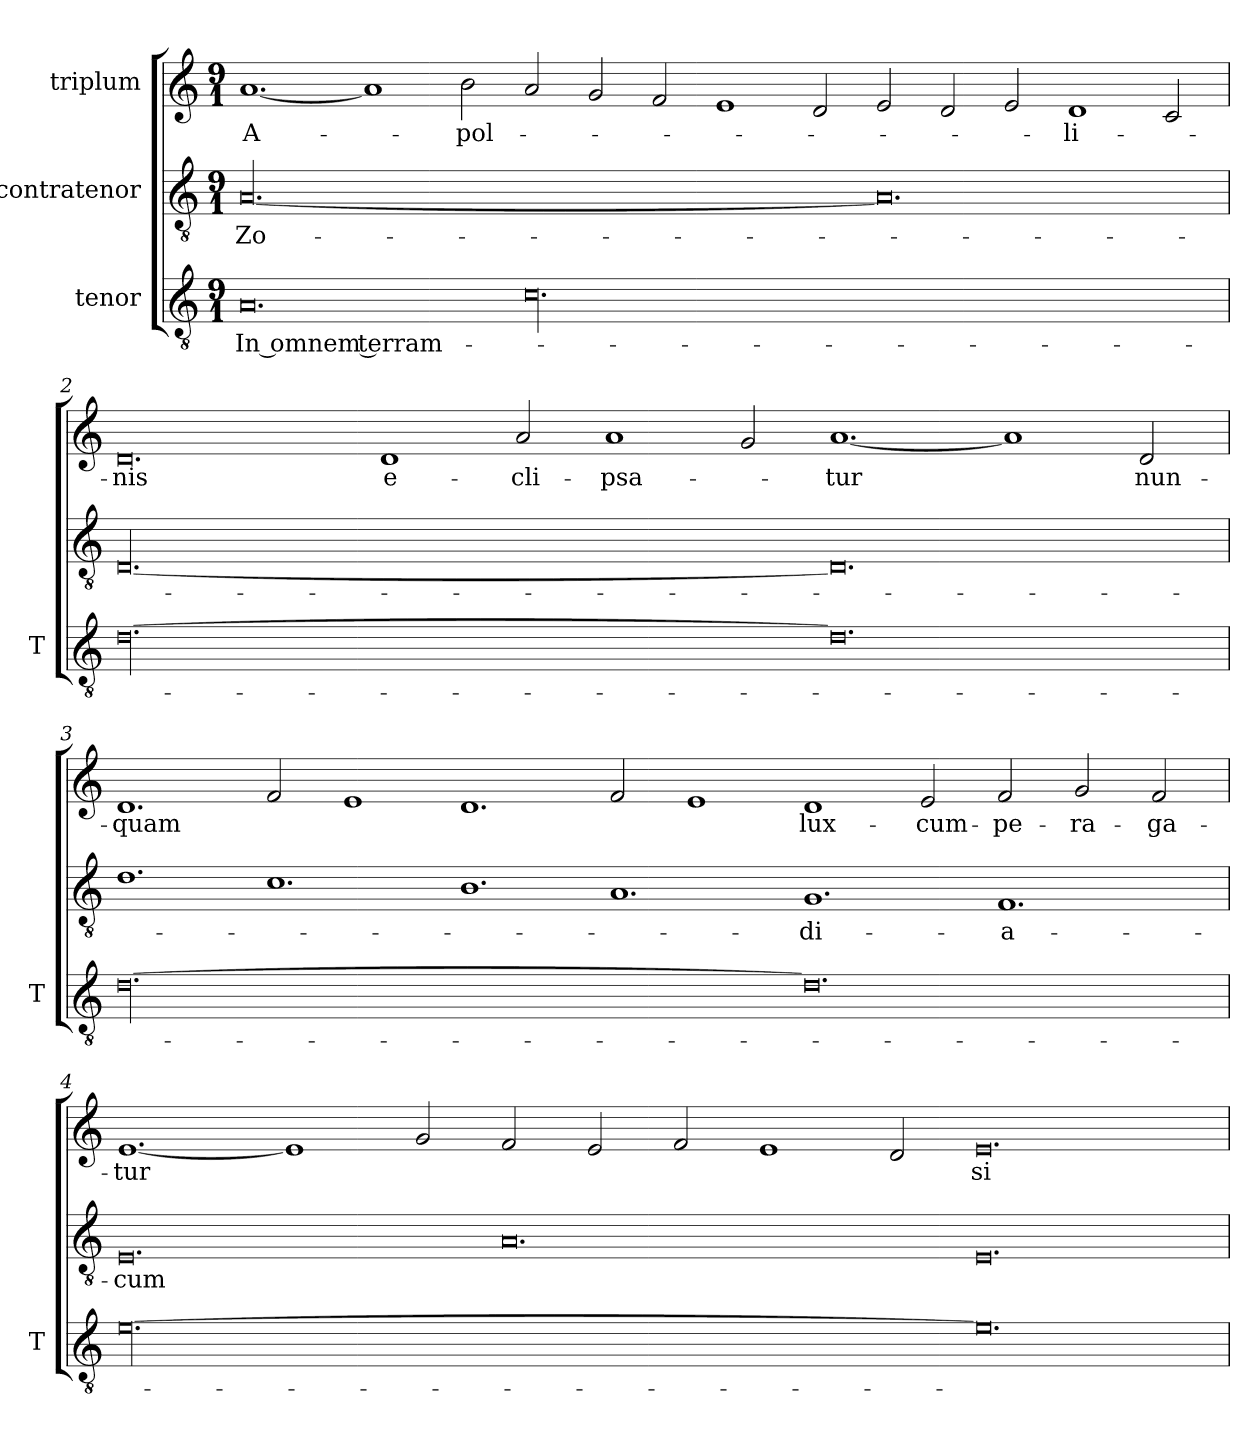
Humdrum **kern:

**kern	**text	**kern	**text	**kern	**text
*part3	*part3	*part2	*part2	*part1	*part1
*staff3	*staff3	*staff2	*staff2	*staff1	*staff1
*I"tenor	*	*I"contratenor	*	*I"triplum	*
*I'T	*	*	*	*	*
*clefGv2	*	*clefGv2	*	*clefG2	*
*k[]	*	*k[]	*	*k[]	*
*C:	*	*C:	*	*C:	*
*M9/1	*	*M9/1	*	*M9/1	*
=1	=1	=1	=1	=1	=1
0.A/	In omnem terram-	[00.A/	Zo-	[1.a/	A-
.	.	.	.	1a/]	.
.	.	.	.	2b\	-pol-
00.c\	.	.	.	2a/	.
.	.	.	.	2g/	.
.	.	.	.	2f/	.
.	.	.	.	1e/	.
.	.	.	.	2d/	.
.	.	0.A/]	.	2e/	.
.	.	.	.	2d/	.
.	.	.	.	2e/	.
.	.	.	.	1d/	-li-
.	.	.	.	2c/	.
!!LO:LB:g=z
=2	=2	=2	=2	=2	=2
[00.d\	.	[00.D/	.	0.d/	-nis
.	.	.	.	1d/	e-
.	.	.	.	2a/	-cli-
.	.	.	.	1a/	-psa-
.	.	.	.	2g/	.
0.d\]	.	0.D/]	.	[1.a/	-tur
.	.	.	.	1a/]	.
.	.	.	.	2d/	nun-
=3	=3	=3	=3	=3	=3
[00.d\	.	1.d\	.	1.d/	-quam
.	.	1.c\	.	2f/	.
.	.	.	.	1e/	.
.	.	1.B\	.	1.d/	.
.	.	1.A/	.	2f/	.
.	.	.	.	1e/	.
0.d\]	.	1.G/	-di-	1d/	lux-
.	.	.	.	2e/	cum-
.	.	1.F/	-a-	2f/	pe-
.	.	.	.	2g/	-ra-
.	.	.	.	2f/	-ga-
!!LO:LB:g=z
=4	=4	=4	=4	=4	=4
[00.e\	.	0.E/	-cum	[1.e/	-tur
.	.	.	.	1e/]	.
.	.	.	.	2g/	.
.	.	0.A/	.	2f/	.
.	.	.	.	2e/	.
.	.	.	.	2f/	.
.	.	.	.	1e/	.
.	.	.	.	2d/	.
0.e\]	.	0.E/	.	0.e/	si-
=	=	=	=	=	=
*-	*-	*-	*-	*-	*-
